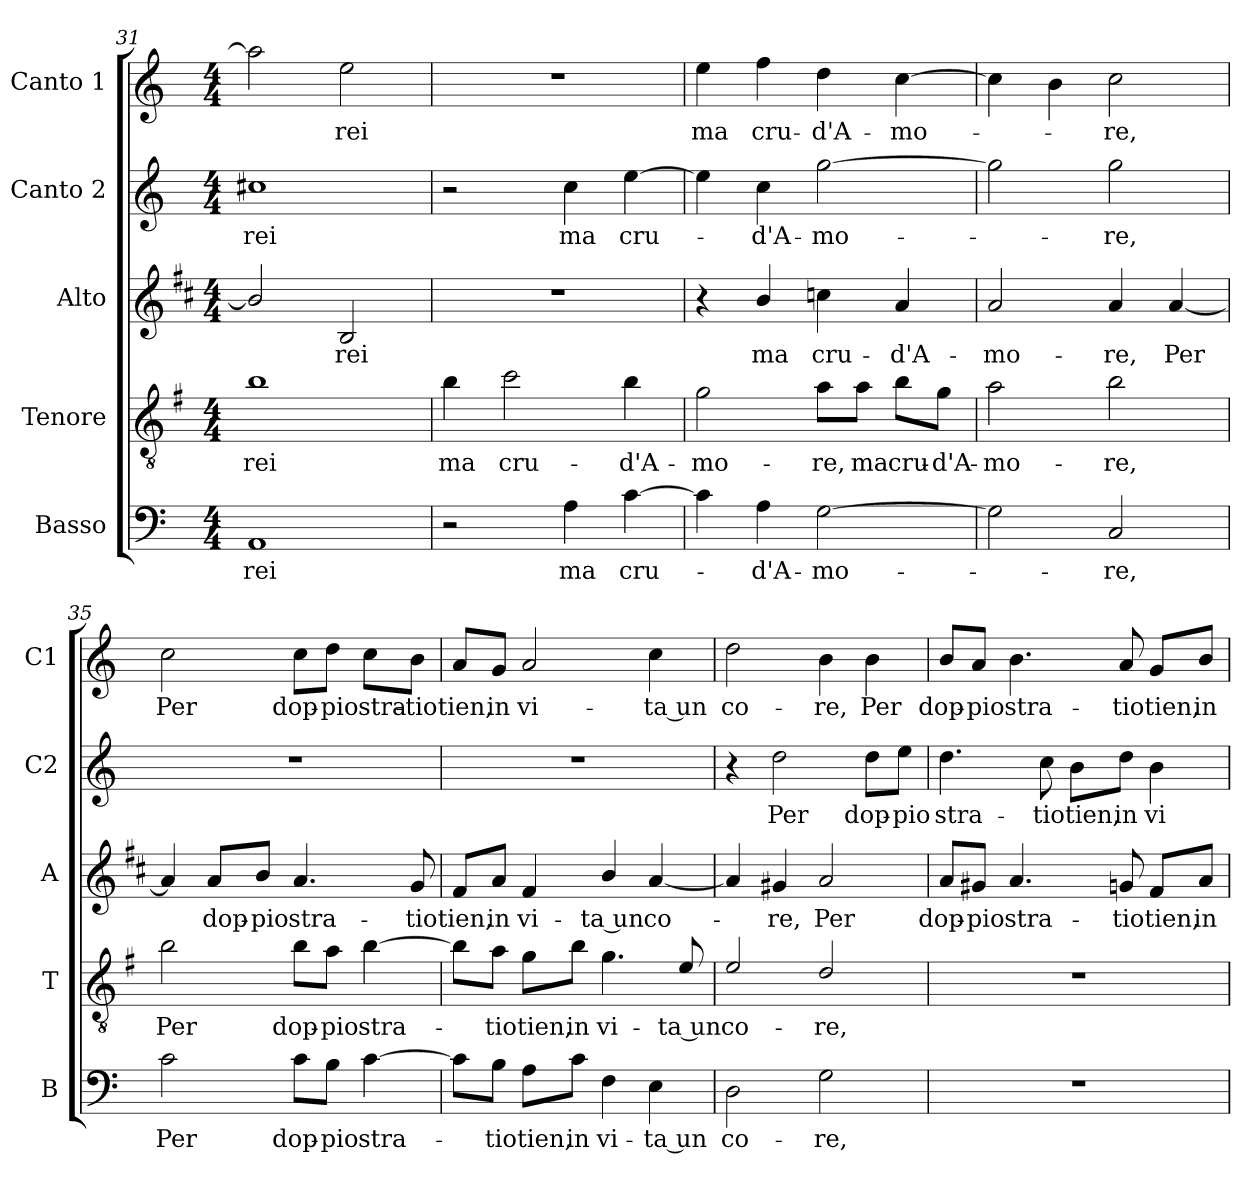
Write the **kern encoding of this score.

**kern	**text	**kern	**text	**kern	**text	**kern	**text	**kern	**text
*part5	*part5	*part4	*part4	*part3	*part3	*part2	*part2	*part1	*part1
*staff5	*staff5	*staff4	*staff4	*staff3	*staff3	*staff2	*staff2	*staff1	*staff1
*I"Basso	*	*I"Tenore	*	*I"Alto	*	*I"Canto 2	*	*I"Canto 1	*
*I'B	*	*I'T	*	*I'A	*	*I'C2	*	*I'C1	*
*clefF4	*	*clefGv2	*	*clefG2	*	*clefG2	*	*clefG2	*
*	*	*ITrd4c7	*	*ITrd1c2	*	*	*	*	*
*k[]	*	*k[]	*	*k[]	*	*k[]	*	*k[]	*
*C:	*	*C:	*	*C:	*	*C:	*	*C:	*
*M4/4	*	*M4/4	*	*M4/4	*	*M4/4	*	*M4/4	*
=31	=31	=31	=31	=31	=31	=31	=31	=31	=31
!	!LO:LY:b	!	!LO:LY:b	!	!	!	!LO:LY:b	!	!
1AA	-rei	1e	-rei	2a/]	.	1cc#X	-rei	2aa\]	.
!	!	!	!	!	!LO:LY:b	!	!	!	!LO:LY:b
.	.	.	.	2A/	-rei	.	.	2ee\	-rei
=32	=32	=32	=32	=32	=32	=32	=32	=32	=32
!	!	!	!LO:LY:b	!	!	!	!	!	!
2r	.	4e\	ma	1r	.	2r	.	1r	.
!	!	!	!LO:LY:b	!	!	!	!	!	!
.	.	2f\	cru-	.	.	.	.	.	.
!	!LO:LY:b	!	!	!	!	!	!LO:LY:b	!	!
4A\	ma	.	.	.	.	4cc\	ma	.	.
!	!LO:LY:b	!	!LO:LY:b	!	!	!	!LO:LY:b	!	!
[4c\	cru-	4e\	-d'A-	.	.	[4ee\	cru-	.	.
!!LO:PB:g=z
=33	=33	=33	=33	=33	=33	=33	=33	=33	=33
!	!	!	!LO:LY:b	!	!	!	!	!	!LO:LY:b
4c\]	.	2c\	-mo-	4r	.	4ee\]	.	4ee\	ma
!	!LO:LY:b	!	!	!	!LO:LY:b	!	!LO:LY:b	!	!LO:LY:b
4A\	-d'A-	.	.	4a/	ma	4cc\	-d'A-	4ff\	cru-
!	!LO:LY:b	!	!LO:LY:b	!	!LO:LY:b	!	!LO:LY:b	!	!LO:LY:b
[2G\	-mo-	8d\L	-re,	4b-X\	cru-	[2gg\	-mo-	4dd\	-d'A-
!	!	!	!LO:LY:b	!	!	!	!	!	!
.	.	8d\J	ma	.	.	.	.	.	.
!	!	!	!LO:LY:b	!	!LO:LY:b	!	!	!	!LO:LY:b
.	.	8e\L	cru-	4g/	-d'A-	.	.	[4cc\	-mo-
!	!	!	!LO:LY:b	!	!	!	!	!	!
.	.	8c\J	-d'A-	.	.	.	.	.	.
=34	=34	=34	=34	=34	=34	=34	=34	=34	=34
!	!	!	!LO:LY:b	!	!LO:LY:b	!	!	!	!
2G\]	.	2d\	-mo-	2g/	-mo-	2gg\]	.	4cc\]	.
.	.	.	.	.	.	.	.	4b\	.
!	!LO:LY:b	!	!LO:LY:b	!	!LO:LY:b	!	!LO:LY:b	!	!LO:LY:b
2C/	-re,	2e\	-re,	4g/	-re,	2gg\	-re,	2cc\	-re,
!	!	!	!	!	!LO:LY:b	!	!	!	!
.	.	.	.	[4g/	Per	.	.	.	.
=35	=35	=35	=35	=35	=35	=35	=35	=35	=35
!	!LO:LY:b	!	!LO:LY:b	!	!	!	!	!	!LO:LY:b
2c\	Per	2e\	Per	4g/]	.	1r	.	2cc\	Per
!	!	!	!	!	!LO:LY:b	!	!	!	!
.	.	.	.	8g/L	dop-	.	.	.	.
!	!	!	!	!	!LO:LY:b	!	!	!	!
.	.	.	.	8a/J	-pio	.	.	.	.
!	!LO:LY:b	!	!LO:LY:b	!	!LO:LY:b	!	!	!	!LO:LY:b
8c\L	dop-	8e\L	dop-	4.g/	stra-	.	.	8cc\L	dop-
!	!LO:LY:b	!	!LO:LY:b	!	!	!	!	!	!LO:LY:b
8B\J	-pio	8d\J	-pio	.	.	.	.	8dd\J	-pio
!	!LO:LY:b	!	!LO:LY:b	!	!	!	!	!	!LO:LY:b
[4c\	stra-	[4e\	stra-	.	.	.	.	8cc\L	stra-
!	!	!	!	!	!LO:LY:b	!	!	!	!LO:LY:b
.	.	.	.	8f/	-tio	.	.	8b\J	-tio
=36	=36	=36	=36	=36	=36	=36	=36	=36	=36
!	!	!	!	!	!LO:LY:b	!	!	!	!LO:LY:b
8c\L]	.	8e\L]	.	8e/L	tien,	1r	.	8a/L	tien,
!	!LO:LY:b	!	!LO:LY:b	!	!LO:LY:b	!	!	!	!LO:LY:b
8B\J	-tio	8d\J	-tio	8g/J	in	.	.	8g/J	in
!	!LO:LY:b	!	!LO:LY:b	!	!LO:LY:b	!	!	!	!LO:LY:b
8A\L	tien,	8c\L	tien,	4e/	vi-	.	.	2a/	vi-
!	!LO:LY:b	!	!LO:LY:b	!	!	!	!	!	!
8c\J	in	8e\J	in	.	.	.	.	.	.
!	!LO:LY:b	!	!LO:LY:b	!	!LO:LY:b	!	!	!	!
4F\	vi-	4.c\	vi-	4a/	-ta un	.	.	.	.
!	!LO:LY:b	!	!	!	!LO:LY:b	!	!	!	!LO:LY:b
4E\	-ta un	.	.	[4g/	co-	.	.	4cc\	-ta un
!	!	!	!LO:LY:b	!	!	!	!	!	!
.	.	8A/	-ta un	.	.	.	.	.	.
!!LO:LB:g=z
=37	=37	=37	=37	=37	=37	=37	=37	=37	=37
!	!LO:LY:b	!	!LO:LY:b	!	!	!	!	!	!LO:LY:b
2D\	co-	2A/	co-	4g/]	.	4r	.	2dd\	co-
!	!	!	!	!	!LO:LY:b	!	!LO:LY:b	!	!
.	.	.	.	4f#X/	-re,	2dd\	Per	.	.
!	!LO:LY:b	!	!LO:LY:b	!	!LO:LY:b	!	!	!	!LO:LY:b
2G\	-re,	2G/	-re,	2g/	Per	.	.	4b\	-re,
!	!	!	!	!	!	!	!LO:LY:b	!	!LO:LY:b
.	.	.	.	.	.	8dd\L	dop-	4b\	Per
!	!	!	!	!	!	!	!LO:LY:b	!	!
.	.	.	.	.	.	8ee\J	-pio	.	.
=38	=38	=38	=38	=38	=38	=38	=38	=38	=38
!	!	!	!	!	!LO:LY:b	!	!LO:LY:b	!	!LO:LY:b
1r	.	1r	.	8g/L	dop-	4.dd\	stra-	8b/L	dop-
!	!	!	!	!	!LO:LY:b	!	!	!	!LO:LY:b
.	.	.	.	8f#X/J	-pio	.	.	8a/J	-pio
!	!	!	!	!	!LO:LY:b	!	!	!	!LO:LY:b
.	.	.	.	4.g/	stra-	.	.	4.b\	stra-
!	!	!	!	!	!	!	!LO:LY:b	!	!
.	.	.	.	.	.	8cc\	-tio	.	.
!	!	!	!	!	!	!	!LO:LY:b	!	!
.	.	.	.	.	.	8b\L	tien,	.	.
!	!	!	!	!	!LO:LY:b	!	!LO:LY:b	!	!LO:LY:b
.	.	.	.	8fn/	-tio	8dd\J	in	8a/	-tio
!	!	!	!	!	!LO:LY:b	!	!LO:LY:b	!	!LO:LY:b
.	.	.	.	8e/L	tien,	4b\	vi-	8g/L	tien,
!	!	!	!	!	!LO:LY:b	!	!	!	!LO:LY:b
.	.	.	.	8g/J	in	.	.	8b/J	in
=	=	=	=	=	=	=	=	=	=
*-	*-	*-	*-	*-	*-	*-	*-	*-	*-
